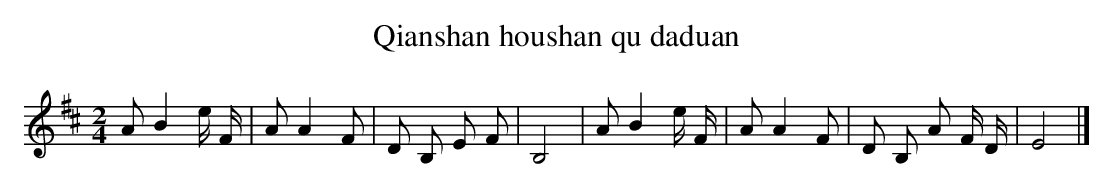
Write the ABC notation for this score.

X:1
T: Qianshan houshan qu daduan
L: 1/8
M: 2/4
K: D
AB2e/ F/ [I:setbarnb 1]|
AA2F |
D B, E F |
B,4 |
AB2e/ F/ |
AA2F |
D B, A F/ D/ |
E4 |]
